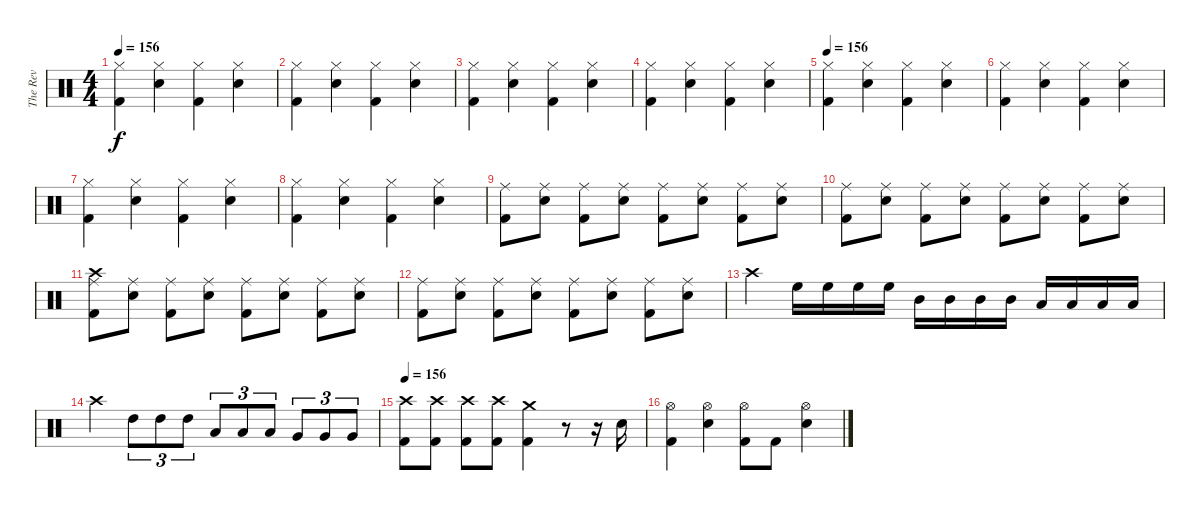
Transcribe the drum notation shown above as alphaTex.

\track ("The Rev" "The Rev") {instrument percussion}
\staff {score}
\articulation defaults
\ts (4 4)
\tempo 156
\clef neutral
\ks c
("Hi-Hat (closed)" "Kick (hit) 2").4{dy f} ("Hi-Hat (closed)" "Snare (hit) 2").4 ("Hi-Hat (closed)" "Kick (hit) 2").4 ("Hi-Hat (closed)" "Snare (hit) 2").4 |
("Hi-Hat (closed)" "Kick (hit) 2").4 ("Hi-Hat (closed)" "Snare (hit) 2").4 ("Hi-Hat (closed)" "Kick (hit) 2").4 ("Hi-Hat (closed)" "Snare (hit) 2").4 |
("Hi-Hat (closed)" "Kick (hit) 2").4 ("Hi-Hat (closed)" "Snare (hit) 2").4 ("Hi-Hat (closed)" "Kick (hit) 2").4 ("Hi-Hat (closed)" "Snare (hit) 2").4 |
("Hi-Hat (closed)" "Kick (hit) 2").4 ("Hi-Hat (closed)" "Snare (hit) 2").4 ("Hi-Hat (closed)" "Kick (hit) 2").4 ("Hi-Hat (closed)" "Snare (hit) 2").4 |
\tempo 156
("Hi-Hat (closed)" "Kick (hit) 2").4 ("Hi-Hat (closed)" "Snare (hit) 2").4 ("Hi-Hat (closed)" "Kick (hit) 2").4 ("Hi-Hat (closed)" "Snare (hit) 2").4 |
("Hi-Hat (closed)" "Kick (hit) 2").4 ("Hi-Hat (closed)" "Snare (hit) 2").4 ("Hi-Hat (closed)" "Kick (hit) 2").4 ("Hi-Hat (closed)" "Snare (hit) 2").4 |
("Hi-Hat (closed)" "Kick (hit) 2").4 ("Hi-Hat (closed)" "Snare (hit) 2").4 ("Hi-Hat (closed)" "Kick (hit) 2").4 ("Hi-Hat (closed)" "Snare (hit) 2").4 |
("Hi-Hat (closed)" "Kick (hit) 2").4 ("Hi-Hat (closed)" "Snare (hit) 2").4 ("Hi-Hat (closed)" "Kick (hit) 2").4 ("Hi-Hat (closed)" "Snare (hit) 2").4 |
("Ride (middle)" "Kick (hit) 2").8 ("Ride (middle)" "Snare (hit) 2").8 ("Ride (middle)" "Kick (hit) 2").8 ("Ride (middle)" "Snare (hit) 2").8 ("Ride (middle)" "Kick (hit) 2").8 ("Ride (middle)" "Snare (hit) 2").8 ("Ride (middle)" "Kick (hit) 2").8 ("Ride (middle)" "Snare (hit) 2").8 |
("Ride (middle)" "Kick (hit) 2").8 ("Ride (middle)" "Snare (hit) 2").8 ("Ride (middle)" "Kick (hit) 2").8 ("Ride (middle)" "Snare (hit) 2").8 ("Ride (middle)" "Kick (hit) 2").8 ("Ride (middle)" "Snare (hit) 2").8 ("Ride (middle)" "Kick (hit) 2").8 ("Ride (middle)" "Snare (hit) 2").8 |
("Crash high (hit)" "Ride (middle)" "Kick (hit) 2").8 ("Ride (middle)" "Snare (hit) 2").8 ("Ride (middle)" "Kick (hit) 2").8 ("Ride (middle)" "Snare (hit) 2").8 ("Ride (middle)" "Kick (hit) 2").8 ("Ride (middle)" "Snare (hit) 2").8 ("Ride (middle)" "Kick (hit) 2").8 ("Ride (middle)" "Snare (hit) 2").8 |
("Ride (middle)" "Kick (hit) 2").8 ("Ride (middle)" "Snare (hit) 2").8 ("Ride (middle)" "Kick (hit) 2").8 ("Ride (middle)" "Snare (hit) 2").8 ("Ride (middle)" "Kick (hit) 2").8 ("Ride (middle)" "Snare (hit) 2").8 ("Ride (middle)" "Kick (hit) 2").8 ("Ride (middle)" "Snare (hit) 2").8 |
"Crash high (hit)".4 "High Floor Tom (hit)".16 "High Floor Tom (hit)".16 "High Floor Tom (hit)".16 "High Floor Tom (hit)".16 "Mid Tom (hit)".16 "Mid Tom (hit)".16 "Mid Tom (hit)".16 "Mid Tom (hit)".16 "Low Tom (hit)".16 "Low Tom (hit)".16 "Low Tom (hit)".16 "Low Tom (hit)".16 |
"Crash high (hit)".4 "High Tom (hit)".8{tu (3 2)} "High Tom (hit)".8{tu (3 2)} "High Tom (hit)".8{tu (3 2)} "Low Tom (hit)".8{tu (3 2)} "Low Tom (hit)".8{tu (3 2)} "Low Tom (hit)".8{tu (3 2)} "Very Low Tom (hit)".8{tu (3 2)} "Very Low Tom (hit)".8{tu (3 2)} "Very Low Tom (hit)".8{tu (3 2)} |
\tempo 156
("Crash high (hit)" "Kick (hit) 2").8 ("Crash high (hit)" "Kick (hit) 2").8 ("Crash high (hit)" "Kick (hit) 2").8 ("Crash high (hit)" "Kick (hit) 2").8 ("Crash medium (hit)" "Kick (hit) 2").4 r.8 r.16 "Snare (hit) 2".16 |
("Hi-Hat (open)" "Kick (hit) 2").4 ("Hi-Hat (open)" "Snare (hit) 2").4 ("Hi-Hat (open)" "Kick (hit) 2").8 "Kick (hit) 2".8 ("Hi-Hat (open)" "Snare (hit) 2").4
